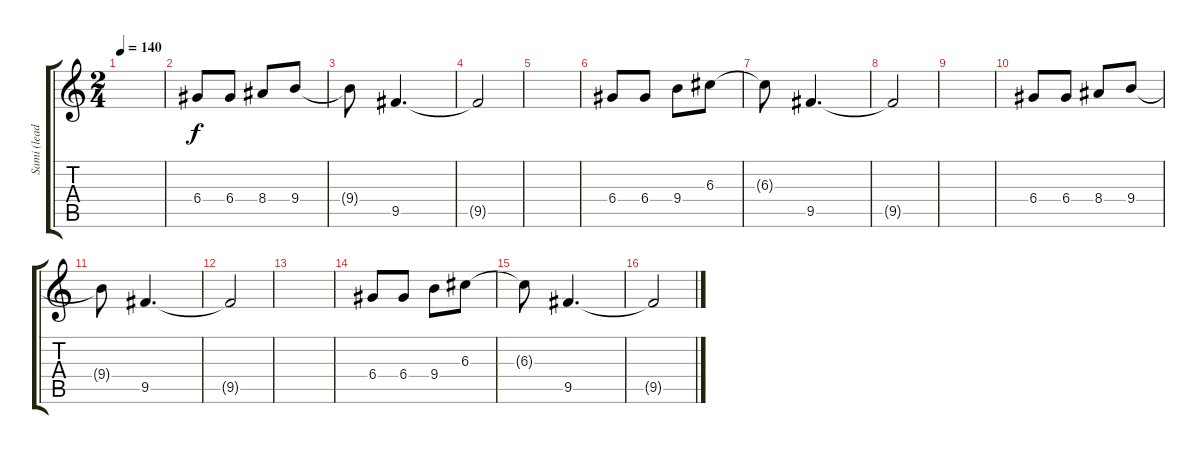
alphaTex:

\track ("Sami (lead)" "Sami (lead") {instrument overdrivenguitar}
\staff {score tabs}
\tuning (E4 B3 G3 D3 A2 E2) {hide}
\ts (2 4)
\tempo 140
\clef g2
\ks c
|
6.4.8 6.4.8 8.4.8 9.4.8 |
9.4{t}.8 9.5.4{d} |
9.5{t}.2 |
|
6.4.8 6.4.8 9.4.8 6.3.8 |
6.3{t}.8 9.5.4{d} |
9.5{t}.2 |
|
6.4.8 6.4.8 8.4.8 9.4.8 |
9.4{t}.8 9.5.4{d} |
9.5{t}.2 |
|
6.4.8 6.4.8 9.4.8 6.3.8 |
6.3{t}.8 9.5.4{d} |
9.5{t}.2
